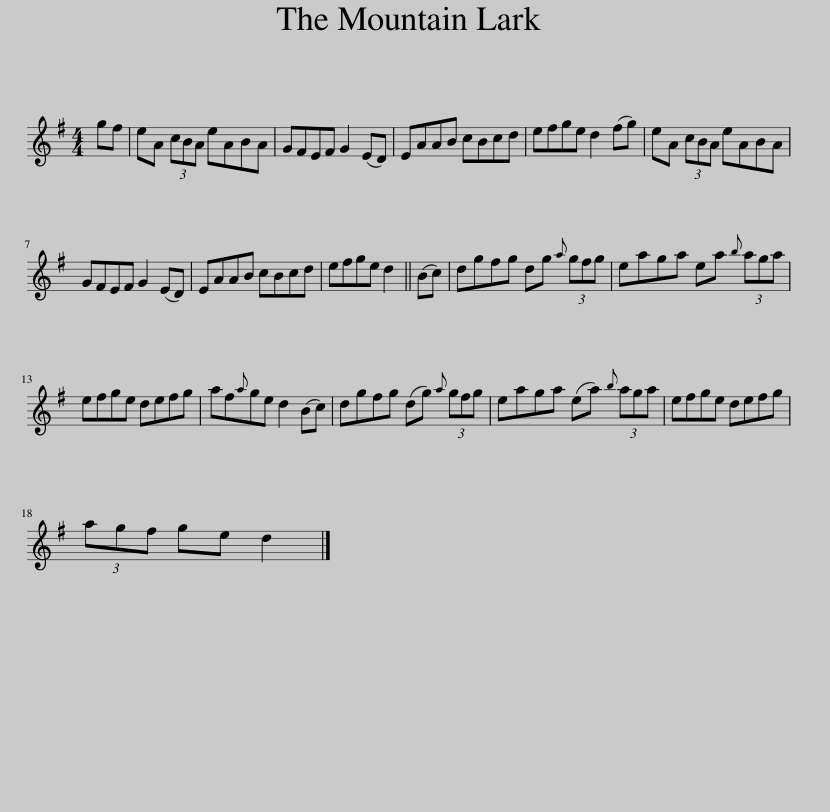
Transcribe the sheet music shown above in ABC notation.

X:1
L:1/8
M:4/4
I:linebreak $
K:G
V:1 treble
V:1
 gf | eA (3cBA eABA | GFEF G2 (ED) | EAAB cBcd | efge d2 (fg) | %5
 eA (3cBA eABA |$ GFEF G2 (ED) | EAAB cBcd | efge d2 || (Bc) | %10
 dgfg dg{a} (3gfg | eaga ea{b} (3aga |$ efge defg | af{a}ge d2 (Bc) | dgfg (dg){a} (3gfg | %15
 eaga (ea){b} (3aga | efge defg |$ (3agf ge d2 |] %18
